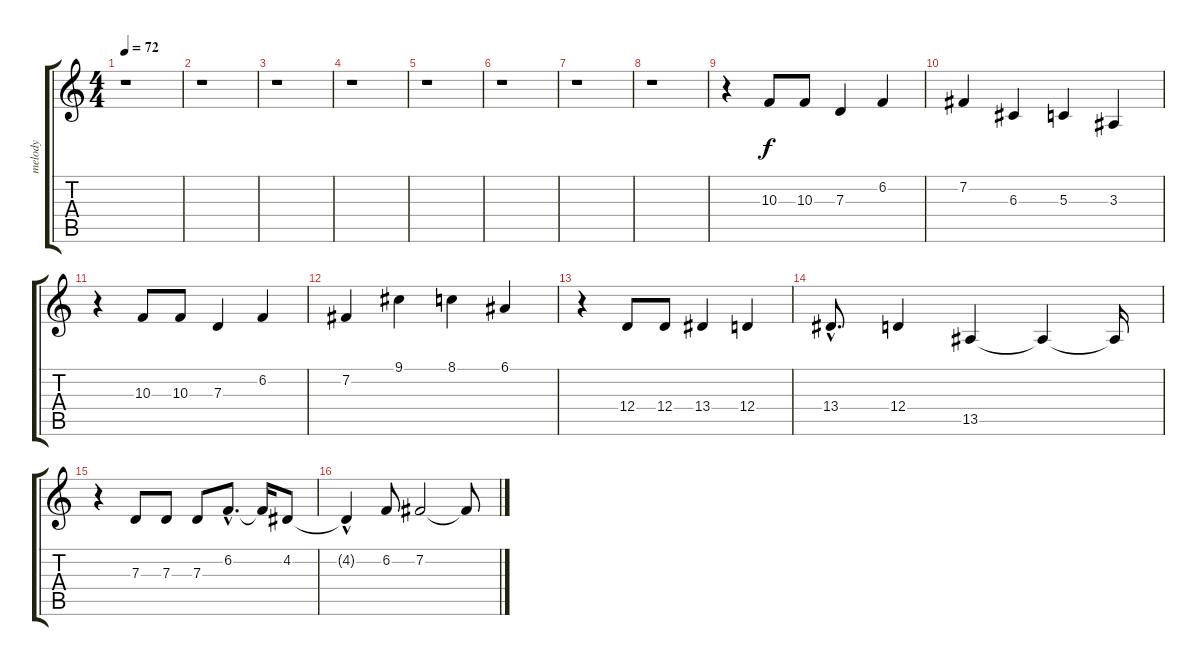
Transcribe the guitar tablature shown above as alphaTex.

\track ("melody" "melody") {instrument musicbox}
\staff {score tabs}
\tuning (E4 B3 G3 D3 A2 E2) {hide}
\ts (4 4)
\tempo 72
\clef g2
\ks c
r.1{dy f instrument musicbox} |
r.1 |
r.1 |
r.1 |
r.1 |
r.1 |
r.1 |
r.1 |
r.4 10.3.8 10.3.8 7.3.4 6.2.4 |
7.2.4 6.3.4 5.3.4 3.3.4 |
r.4 10.3.8 10.3.8 7.3.4 6.2.4 |
7.2.4 9.1.4 8.1.4 6.1.4 |
r.4 12.4.8 12.4.8 13.4.4 12.4.4 |
13.4{hac}.8{d} 12.4.4 13.5.4 13.5{t}.4 13.5{t}.16 |
r.4 7.3.8 7.3.8 7.3.8 6.2{hac}.8{d} 6.2{t}.16 4.2.8 |
4.2{hac t}.4 6.2.8 7.2.2 7.2{t}.8
